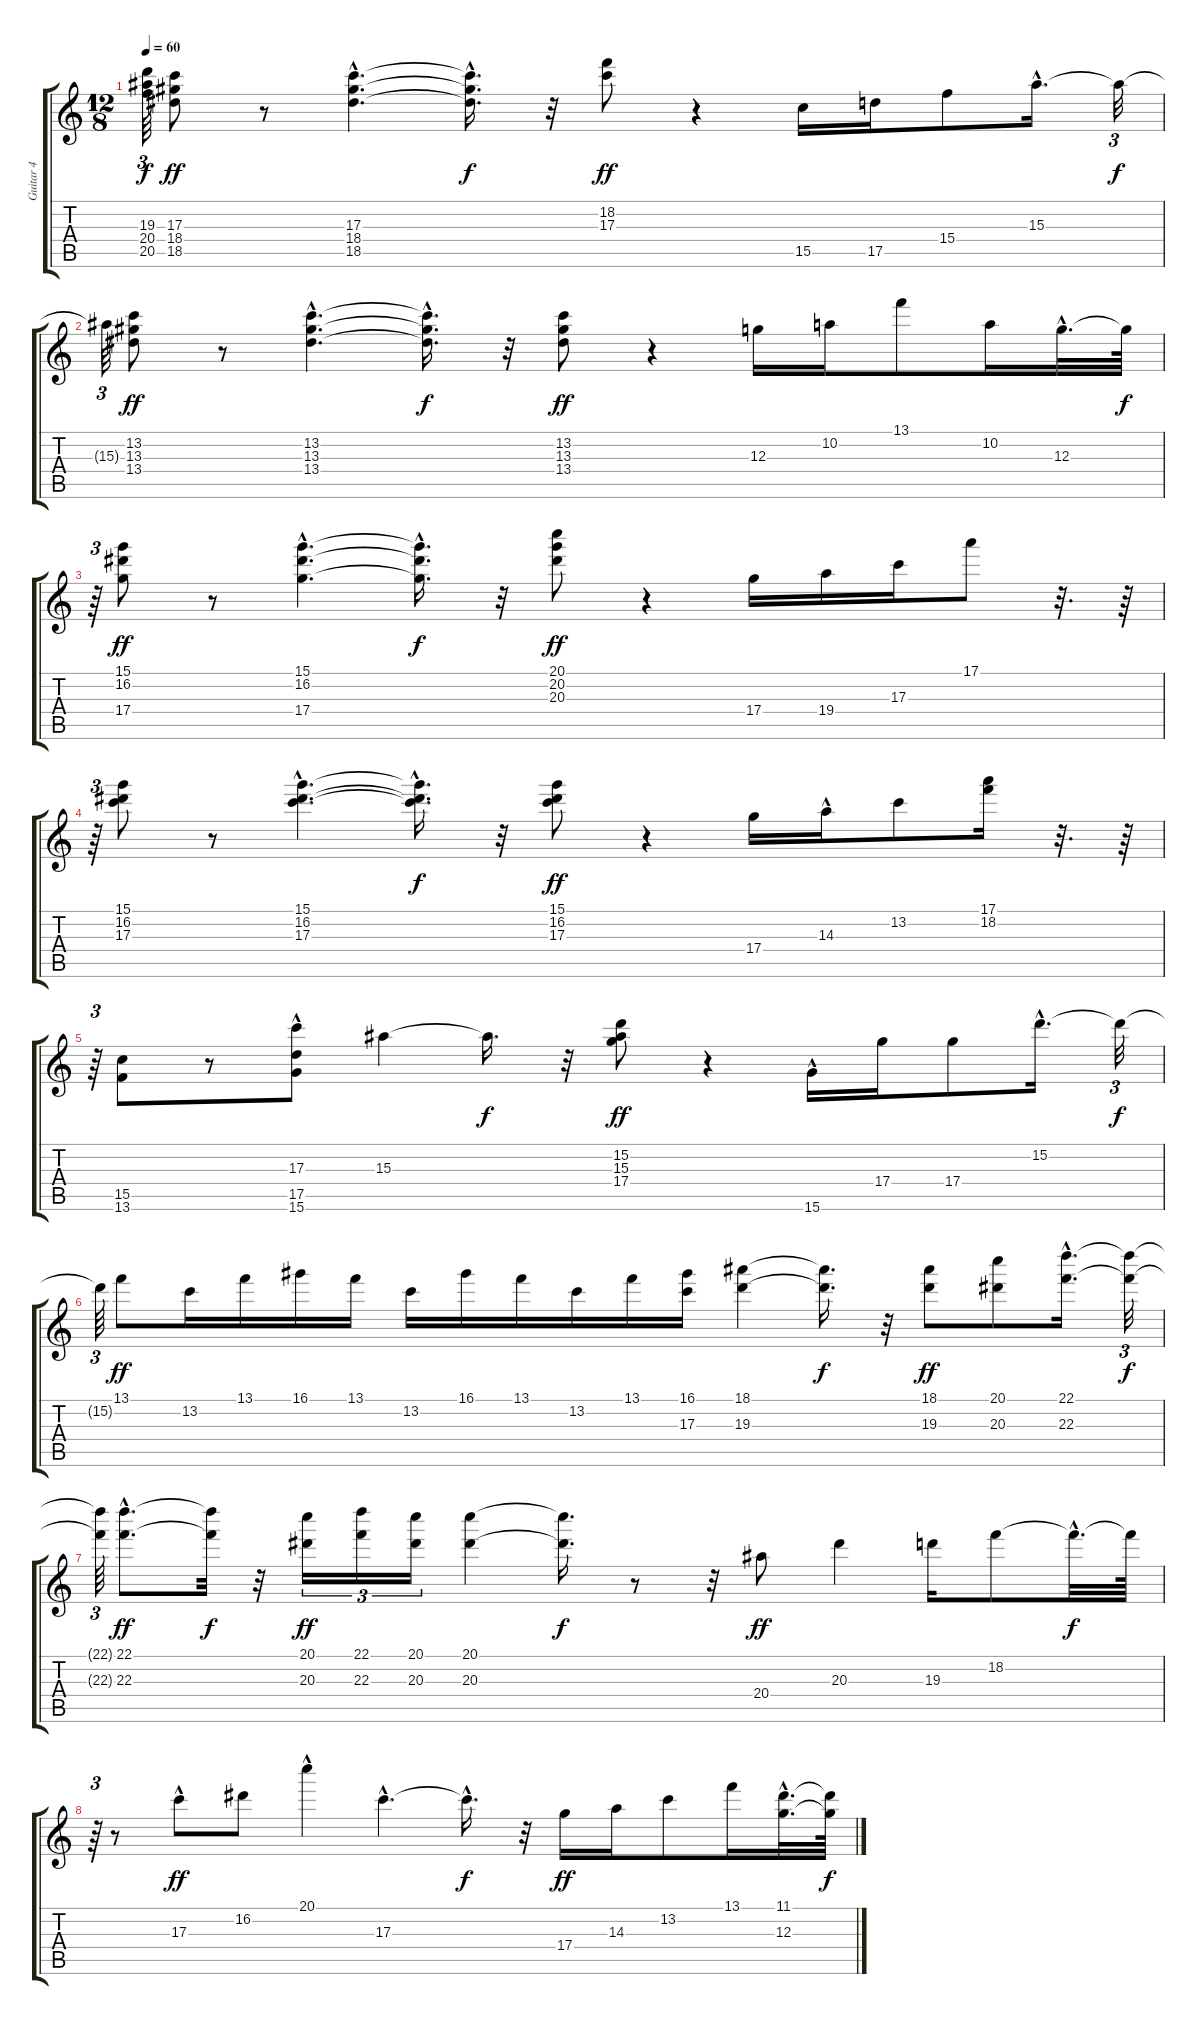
\track ("Guitar 4" "Guitar 4") {instrument distortionguitar}
\staff {score tabs}
\tuning (E4 B3 G3 D3 A2 E2) {hide}
\ts (12 8)
\tempo 60
\clef g2
\ks c
(19.3{t} 20.4{t} 20.5{t}).64{tu (3 2) dy f} (17.3 18.4 18.5).8{dy ff} r.8 (17.3{hac} 18.4{hac} 18.5{hac}).4{d} (17.3{hac t} 18.4{hac t} 18.5{hac t}).16{d dy f} r.32 (18.2 17.3).8{dy ff} r.4 15.5.16 17.5.16 15.4.8 15.3{hac}.16{d} 15.3{t}.32{tu (3 2) dy f} |
15.3{t}.64{tu (3 2)} (13.2 13.3 13.4).8{dy ff} r.8 (13.2{hac} 13.3{hac} 13.4{hac}).4{d} (13.2{hac t} 13.3{hac t} 13.4{hac t}).16{d dy f} r.32 (13.2 13.3 13.4).8{dy ff} r.4 12.3.16 10.2.16 13.1.8 10.2.16 12.3{hac}.32{d} 12.3{t}.64{dy f} |
r.64{tu (3 2)} (15.1 16.2 17.4).8{dy ff} r.8 (15.1{hac} 16.2{hac} 17.4{hac}).4{d} (15.1{hac t} 16.2{hac t} 17.4{hac t}).16{d dy f} r.32 (20.1 20.2 20.3).8{dy ff} r.4 17.4.16 19.4.16 17.3.16 17.1.8 r.32{d} r.64 |
r.64{tu (3 2)} (15.1 16.2 17.3).8 r.8 (15.1{hac} 16.2{hac} 17.3{hac}).4{d} (15.1{hac t} 16.2{hac t} 17.3{hac t}).16{d dy f} r.32 (15.1 16.2 17.3).8{dy ff} r.4 17.4.16 14.3{hac}.16 13.2.8 (17.1 18.2).16 r.32{d} r.64 |
r.64{tu (3 2)} (15.5 13.6).8 r.8 (17.3 17.5{hac} 15.6{hac}).8 15.3.4 15.3{t}.16{d dy f} r.32 (15.2 15.3 17.4).8{dy ff} r.4 15.6{hac}.16 17.4.16 17.4.8 15.2{hac}.16{d} 15.2{t}.32{tu (3 2) dy f} |
15.2{t}.64{tu (3 2)} 13.1.8{dy ff} 13.2.16 13.1.16 16.1.16 13.1.16 13.2.16 16.1.16 13.1.16 13.2.16 13.1.16 (16.1 17.3).16 (18.1 19.3).4 (18.1{t} 19.3{t}).16{d dy f} r.32 (18.1 19.3).8{dy ff} (20.1 20.3).8 (22.1{hac} 22.3{hac}).16{d} (22.1{t} 22.3{t}).32{tu (3 2) dy f} |
(22.1{t} 22.3{t}).64{tu (3 2)} (22.1{hac} 22.3{hac}).8{d dy ff} (22.1{t} 22.3{t}).32{dy f} r.32 (20.1 20.3).16{tu (3 2) dy ff} (22.1 22.3).16{tu (3 2)} (20.1 20.3).16{tu (3 2)} (20.1 20.3).4 (20.1{t} 20.3{t}).16{d dy f} r.8 r.32 20.4.8{dy ff} 20.3.4 19.3.16 18.2.8 18.2{hac t}.32{d dy f} 18.2{t}.64 |
r.64{tu (3 2)} r.8 17.3{hac}.8{dy ff} 16.2.8 20.1{hac}.4 17.3{hac}.4{d} 17.3{hac t}.16{d dy f} r.32 17.4.16{dy ff} 14.3.16 13.2.8 13.1.16 (11.1{hac} 12.3{hac}).32{d} (11.1{t} 12.3{t}).64{dy f}
